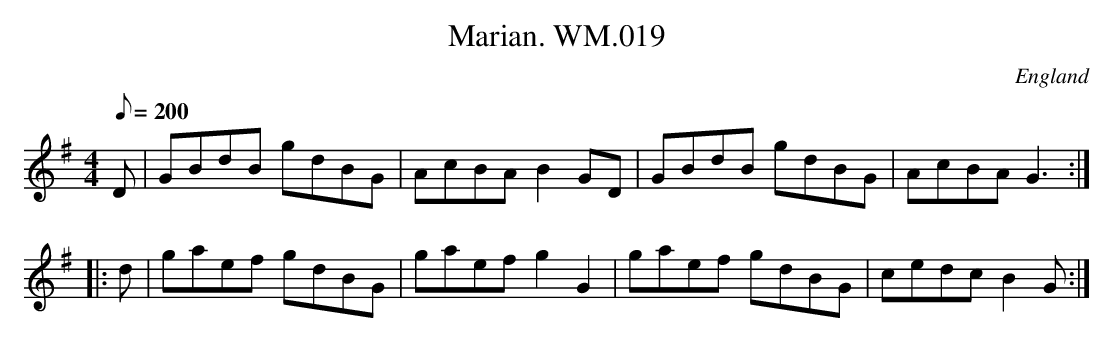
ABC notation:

X:1
T:Marian. WM.019
M:4/4
L:1/8
Q:200
O:England
K:G
D|GBdB gdBG|AcBAB2GD|GBdB gdBG|AcBAG3:|!
|:d|gaef gdBG|gaefg2G2|gaef gdBG|cedcB2G:|]
